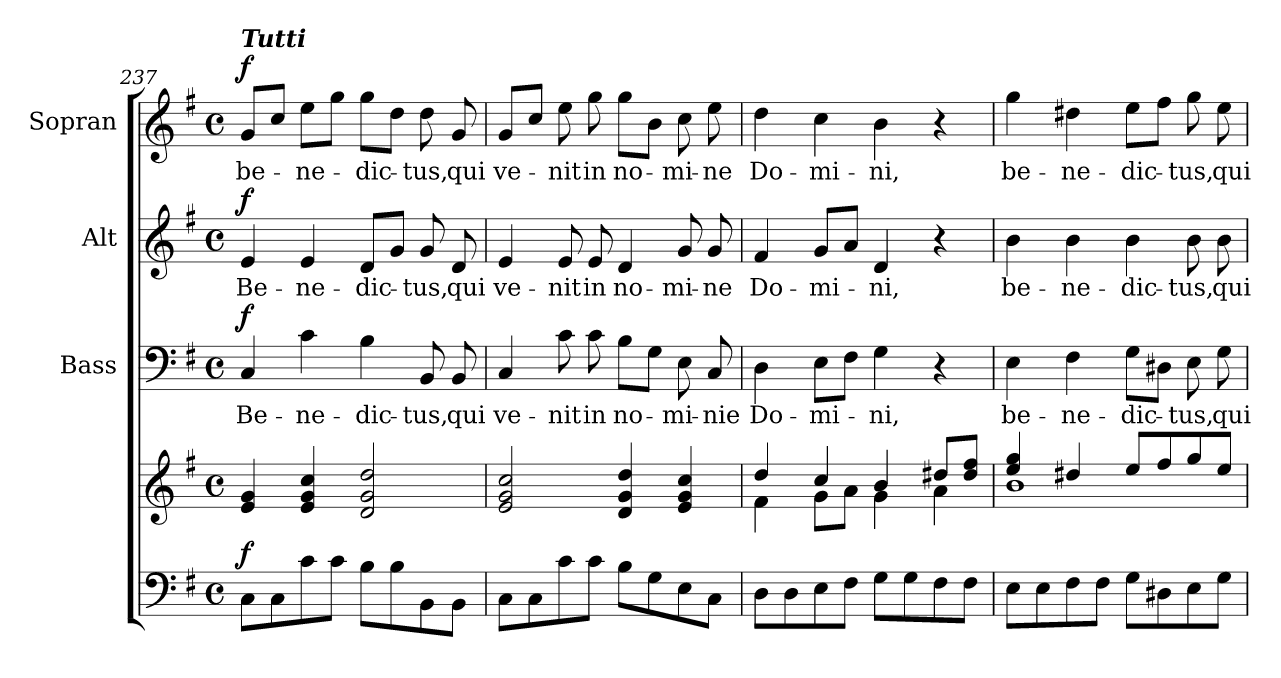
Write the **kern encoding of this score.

**kern	**kern	**dynam	**kern	**text	**dynam	**kern	**text	**dynam	**kern	**text	**dynam
*part4	*part4	*part4	*part3	*part3	*part3	*part2	*part2	*part2	*part1	*part1	*part1
*staff5	*staff4	*staff4/5	*staff3	*staff3	*staff3	*staff2	*staff2	*staff2	*staff1	*staff1	*staff1
*	*	*	*I"Bass	*	*	*I"Alt	*	*	*I"Sopran	*	*
*	*	*	*I'B.	*	*	*I'A.	*	*	*I'S.	*	*
*clefF4	*clefG2	*	*clefF4	*	*	*clefG2	*	*	*clefG2	*	*
*k[f#]	*k[f#]	*	*k[f#]	*	*	*k[f#]	*	*	*k[f#]	*	*
*G:	*G:	*	*G:	*	*	*G:	*	*	*G:	*	*
*M4/4	*M4/4	*	*M4/4	*	*	*M4/4	*	*	*M4/4	*	*
*met(c)	*met(c)	*	*met(c)	*	*	*met(c)	*	*	*met(c)	*	*
=237	=237	=237	=237	=237	=237	=237	=237	=237	=237	=237	=237
!	!	!	!	!	!	!	!	!	!LO:TX:a:Bi:t=Tutti	!	!
!	!	!LO:DY:a=2	!	!LO:LY:b	!LO:DY:a	!	!LO:LY:b	!LO:DY:a	!	!LO:LY:b	!LO:DY:a
8C\L	4e/ 4g/	f	4C/	Be-	f	4e/	Be-	f	8g/L	be-	f
8C\	.	.	.	.	.	.	.	.	8cc/J	.	.
!	!	!	!	!LO:LY:b	!	!	!LO:LY:b	!	!	!LO:LY:b	!
8c\	4e/ 4g/ 4cc/	.	4c\	-ne-	.	4e/	-ne-	.	8ee\L	-ne-	.
8c\J	.	.	.	.	.	.	.	.	8gg\J	.	.
!	!	!	!	!LO:LY:b	!	!	!LO:LY:b	!	!	!LO:LY:b	!
8B\L	2d/ 2g/ 2dd/	.	4B\	-dic-	.	8d/L	-dic-	.	8gg\L	-dic-	.
8B\	.	.	.	.	.	8g/J	.	.	8dd\J	.	.
!	!	!	!	!LO:LY:b	!	!	!LO:LY:b	!	!	!LO:LY:b	!
8BB\	.	.	8BB/	-tus,	.	8g/	-tus,	.	8dd\	-tus,	.
!	!	!	!	!LO:LY:b	!	!	!LO:LY:b	!	!	!LO:LY:b	!
8BB\J	.	.	8BB/	qui	.	8d/	qui	.	8g/	qui	.
=238	=238	=238	=238	=238	=238	=238	=238	=238	=238	=238	=238
!	!	!	!	!LO:LY:b	!	!	!LO:LY:b	!	!	!LO:LY:b	!
8C\L	2e/ 2g/ 2cc/	.	4C/	ve-	.	4e/	ve-	.	8g/L	ve-	.
8C\	.	.	.	.	.	.	.	.	8cc/J	.	.
!	!	!	!	!LO:LY:b	!	!	!LO:LY:b	!	!	!LO:LY:b	!
8c\	.	.	8c\	-nit	.	8e/	-nit	.	8ee\	-nit	.
!	!	!	!	!LO:LY:b	!	!	!LO:LY:b	!	!	!LO:LY:b	!
8c\J	.	.	8c\	in	.	8e/	in	.	8gg\	in	.
!	!	!	!	!LO:LY:b	!	!	!LO:LY:b	!	!	!LO:LY:b	!
8B\L	4d/ 4g/ 4dd/	.	8B\L	no-	.	4d/	no-	.	8gg\L	no-	.
8G\	.	.	8G\J	.	.	.	.	.	8b\J	.	.
!	!	!	!	!LO:LY:b	!	!	!LO:LY:b	!	!	!LO:LY:b	!
8E\	4e/ 4g/ 4cc/	.	8E\	-mi-	.	8g/	-mi-	.	8cc\	-mi-	.
!	!	!	!	!LO:LY:b	!	!	!LO:LY:b	!	!	!LO:LY:b	!
8C\J	.	.	8C/	-nie	.	8g/	-ne	.	8ee\	-ne	.
!!LO:LB:g=z
=239	=239	=239	=239	=239	=239	=239	=239	=239	=239	=239	=239
*	*^	*	*	*	*	*	*	*	*	*	*
!	!	!	!	!	!LO:LY:b	!	!	!LO:LY:b	!	!	!LO:LY:b	!
8D\L	4dd/	4f#\	.	4D\	Do-	.	4f#/	Do-	.	4dd\	Do-	.
8D\	.	.	.	.	.	.	.	.	.	.	.	.
!	!	!	!	!	!LO:LY:b	!	!	!LO:LY:b	!	!	!LO:LY:b	!
8E\	4cc/	8g\L	.	8E\L	-mi-	.	8g/L	-mi-	.	4cc\	-mi-	.
8F#\J	.	8a\J	.	8F#\J	.	.	8a/J	.	.	.	.	.
!	!	!	!	!	!LO:LY:b	!	!	!LO:LY:b	!	!	!LO:LY:b	!
8G\L	4b/	4g\	.	4G\	-ni,	.	4d/	-ni,	.	4b\	-ni,	.
8G\	.	.	.	.	.	.	.	.	.	.	.	.
8F#\	8dd#X/L	4a\	.	4r	.	.	4r	.	.	4r	.	.
8F#\J	8dd#/ 8ff#/J	.	.	.	.	.	.	.	.	.	.	.
=240	=240	=240	=240	=240	=240	=240	=240	=240	=240	=240	=240	=240
!	!	!	!	!	!LO:LY:b	!	!	!LO:LY:b	!	!	!LO:LY:b	!
8E\L	4ee/ 4gg/	1b	.	4E\	be-	.	4b\	be-	.	4gg\	be-	.
8E\	.	.	.	.	.	.	.	.	.	.	.	.
!	!	!	!	!	!LO:LY:b	!	!	!LO:LY:b	!	!	!LO:LY:b	!
8F#\	4dd#X/	.	.	4F#\	-ne-	.	4b\	-ne-	.	4dd#X\	-ne-	.
8F#\J	.	.	.	.	.	.	.	.	.	.	.	.
!	!	!	!	!	!LO:LY:b	!	!	!LO:LY:b	!	!	!LO:LY:b	!
8G\L	8ee/L	.	.	8G\L	-dic-	.	4b\	-dic-	.	8ee\L	-dic-	.
8D#X\	8ff#/	.	.	8D#X\J	.	.	.	.	.	8ff#\J	.	.
!	!	!	!	!	!LO:LY:b	!	!	!LO:LY:b	!	!	!LO:LY:b	!
8E\	8gg/	.	.	8E\	-tus,	.	8b\	-tus,	.	8gg\	-tus,	.
!	!	!	!	!	!LO:LY:b	!	!	!LO:LY:b	!	!	!LO:LY:b	!
8G\J	8ee/J	.	.	8G\	qui	.	8b\	qui	.	8ee\	qui	.
*	*v	*v	*	*	*	*	*	*	*	*	*	*
=	=	=	=	=	=	=	=	=	=	=	=
*-	*-	*-	*-	*-	*-	*-	*-	*-	*-	*-	*-
